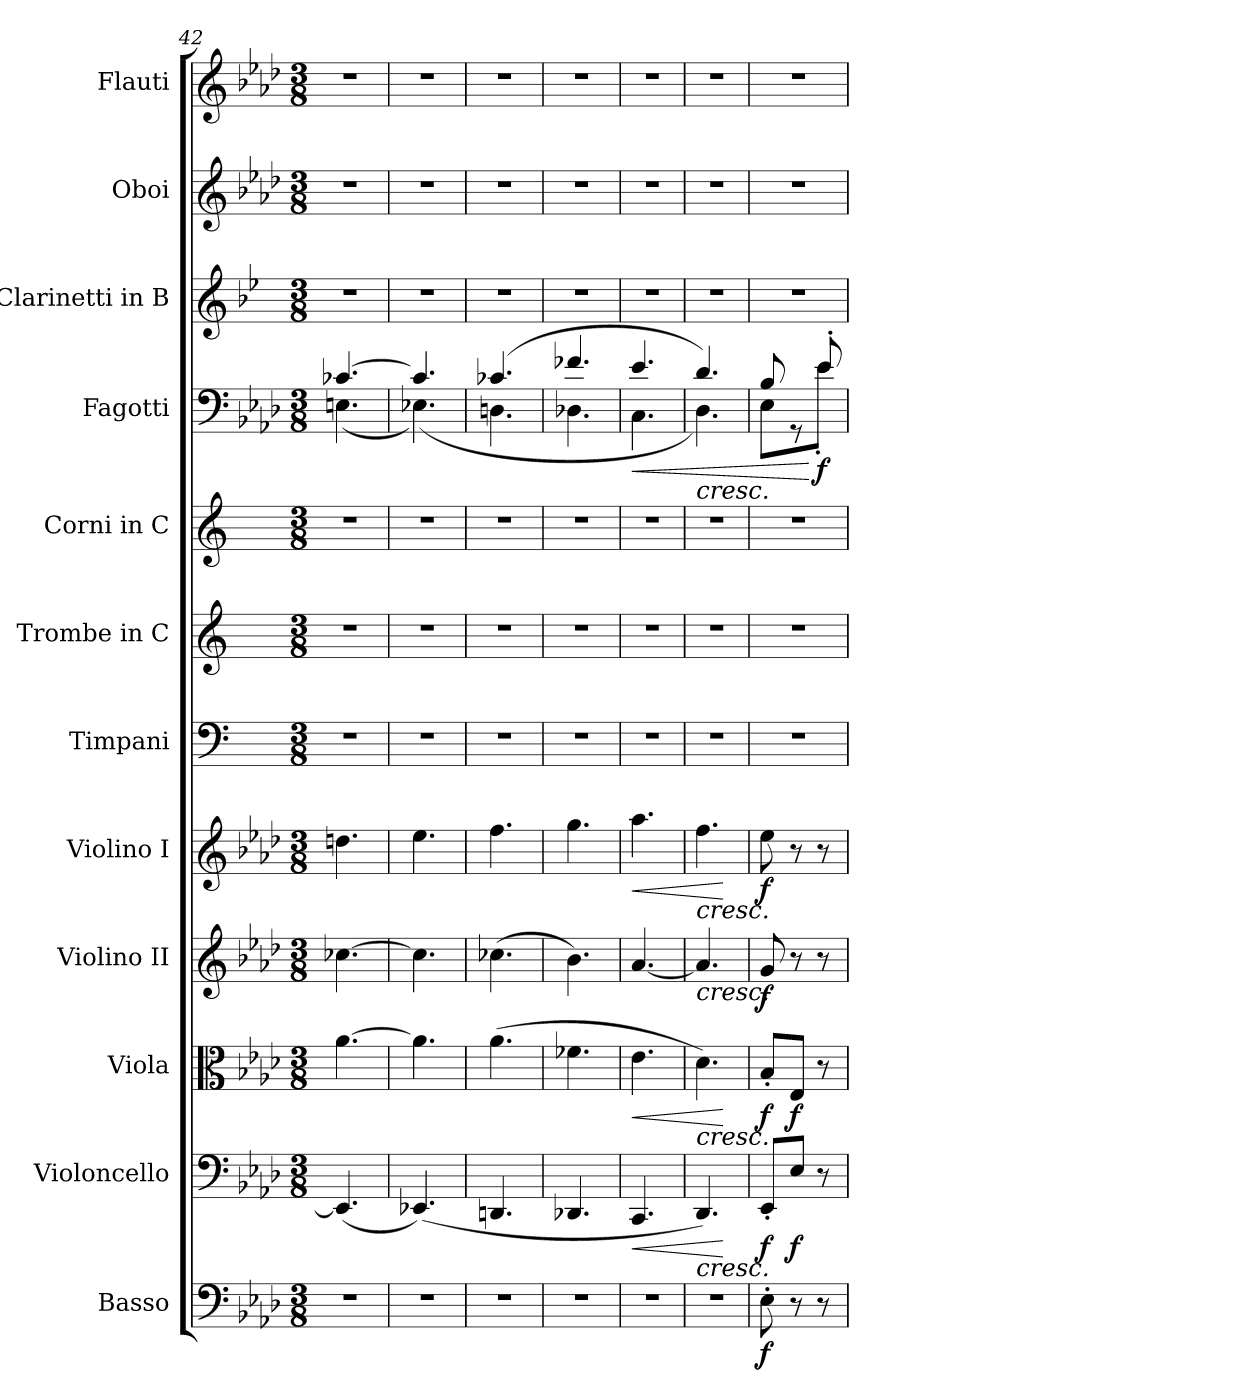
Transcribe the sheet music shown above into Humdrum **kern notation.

**kern	**dynam	**kern	**dynam	**kern	**dynam	**kern	**dynam	**kern	**dynam	**kern	**kern	**kern	**kern	**dynam	**kern	**kern	**kern
*part12	*part12	*part11	*part11	*part10	*part10	*part9	*part9	*part8	*part8	*part7	*part6	*part5	*part4	*part4	*part3	*part2	*part1
*staff12	*staff12	*staff11	*staff11	*staff10	*staff10	*staff9	*staff9	*staff8	*staff8	*staff7	*staff6	*staff5	*staff4	*staff4	*staff3	*staff2	*staff1
*I"Basso	*	*I"Violoncello	*	*I"Viola	*	*I"Violino II	*	*I"Violino I	*	*I"Timpani	*I"Trombe in C	*I"Corni in C	*I"Fagotti	*	*I"Clarinetti in B	*I"Oboi	*I"Flauti
*	*	*	*	*	*	*	*	*	*	*I'Timp.	*I'Tr.	*I'Cor.	*I'Fag.	*	*I'Cl.	*I'Ob.	*I'Fl.
*clefF4	*	*clefF4	*	*clefC3	*	*clefG2	*	*clefG2	*	*clefF4	*clefG2	*clefG2	*clefF4	*	*clefG2	*clefG2	*clefG2
*ITrd7c12	*	*	*	*	*	*	*	*	*	*	*	*ITrd7c12	*	*	*ITrd1c2	*	*
*k[b-e-a-d-]	*	*k[b-e-a-d-]	*	*k[b-e-a-d-]	*	*k[b-e-a-d-]	*	*k[b-e-a-d-]	*	*k[]	*k[]	*k[]	*k[b-e-a-d-]	*	*k[b-e-a-d-]	*k[b-e-a-d-]	*k[b-e-a-d-]
*M3/8	*	*M3/8	*	*M3/8	*	*M3/8	*	*M3/8	*	*M3/8	*M3/8	*M3/8	*M3/8	*	*M3/8	*M3/8	*M3/8
=42	=42	=42	=42	=42	=42	=42	=42	=42	=42	=42	=42	=42	=42	=42	=42	=42	=42
*	*	*	*	*	*	*	*	*	*	*	*	*	*^	*	*	*	*
4.r	.	(4.EE/]	.	[4.a-\	.	[4.cc-X\	.	4.ddn\	.	4.r	4.r	4.r	[4.c-X/	(4.En\	.	4.r	4.r	4.r
=43	=43	=43	=43	=43	=43	=43	=43	=43	=43	=43	=43	=43	=43	=43	=43	=43	=43	=43
4.r	.	(4.EE-X/)	.	4.a-\]	.	4.cc-\]	.	4.ee-\	.	4.r	4.r	4.r	4.c-/]	(4.E-X\)	.	4.r	4.r	4.r
=44	=44	=44	=44	=44	=44	=44	=44	=44	=44	=44	=44	=44	=44	=44	=44	=44	=44	=44
4.r	.	4.DDn/	.	(4.a-\	.	(4.cc-X\	.	4.ff\	.	4.r	4.r	4.r	(4.c-X/	4.Dn\	.	4.r	4.r	4.r
=45	=45	=45	=45	=45	=45	=45	=45	=45	=45	=45	=45	=45	=45	=45	=45	=45	=45	=45
4.r	.	4.DD-X/	.	4.f-X\	.	4.b-\)	.	4.gg\	.	4.r	4.r	4.r	4.f-X/	4.D-X\	.	4.r	4.r	4.r
=46	=46	=46	=46	=46	=46	=46	=46	=46	=46	=46	=46	=46	=46	=46	=46	=46	=46	=46
!	!	!	!LO:HP:b	!	!LO:HP:b	!	!	!	!LO:HP:b	!	!	!	!	!	!LO:HP:b	!	!	!
4.r	.	4.CC/	<	4.e-\	<	[4.a-/	.	4.aa-\	<	4.r	4.r	4.r	4.e-/	4.C\	<	4.r	4.r	4.r
=47	=47	=47	=47	=47	=47	=47	=47	=47	=47	=47	=47	=47	=47	=47	=47	=47	=47	=47
!	!	!	!	!	!	!	!	!	!	!	!	!	!LO:TX:b:i:t=cresc.	!	!	!	!	!
!	!	!	!	!	!	!	!	!LO:TX:b:i:t=cresc.	!	!	!	!	!	!	!	!	!	!
!	!	!	!	!	!	!LO:TX:b:i:t=cresc.	!	!	!	!	!	!	!	!	!	!	!	!
!	!	!	!	!LO:TX:b:i:t=cresc.	!	!	!	!	!	!	!	!	!	!	!	!	!	!
!	!	!LO:TX:b:i:t=cresc.	!	!	!	!	!	!	!	!	!	!	!	!	!	!	!	!
4.r	.	4.DD-/)	.	4.d-\)	.	4.a-/]	.	4.ff\	.	4.r	4.r	4.r	4.d-/)	4.D-\)	.	4.r	4.r	4.r
*	*	*	*	*	*	*	*	*	*	*	*	*	*v	*v	*	*	*	*
.	.	.	[	.	[	.	.	.	[	.	.	.	.	.	.	.	.
=48	=48	=48	=48	=48	=48	=48	=48	=48	=48	=48	=48	=48	=48	=48	=48	=48	=48
*	*	*	*	*	*	*	*	*	*	*	*	*	*^	*	*	*	*
!	!LO:DY:b	!	!LO:DY:b	!	!LO:DY:b	!	!LO:DY:b	!	!LO:DY:b	!	!	!	!	!	!	!	!	!
8EE-'\	f	8EE-'/L	f	8B-'/L	f	8g/	f	8ee-\	f	4.r	4.r	4.r	8B-/	8E-\L	.	4.r	4.r	4.r
!	!	!	!LO:DY:b	!	!LO:DY:b	!	!	!	!	!	!	!	!	!	!	!	!	!
8r	.	8E-/J	f	8E-/J	f	8r	.	8r	.	.	.	.	8rGG	8ryy	.	.	.	.
!	!	!	!	!	!	!	!	!	!	!	!	!	!	!	!LO:DY:n=1:b	!	!	!
8r	.	8r	.	8r	.	8r	.	8r	.	.	.	.	8e-'/	8e-'\J	[ f	.	.	.
*	*	*	*	*	*	*	*	*	*	*	*	*	*v	*v	*	*	*	*
=	=	=	=	=	=	=	=	=	=	=	=	=	=	=	=	=	=
*-	*-	*-	*-	*-	*-	*-	*-	*-	*-	*-	*-	*-	*-	*-	*-	*-	*-
